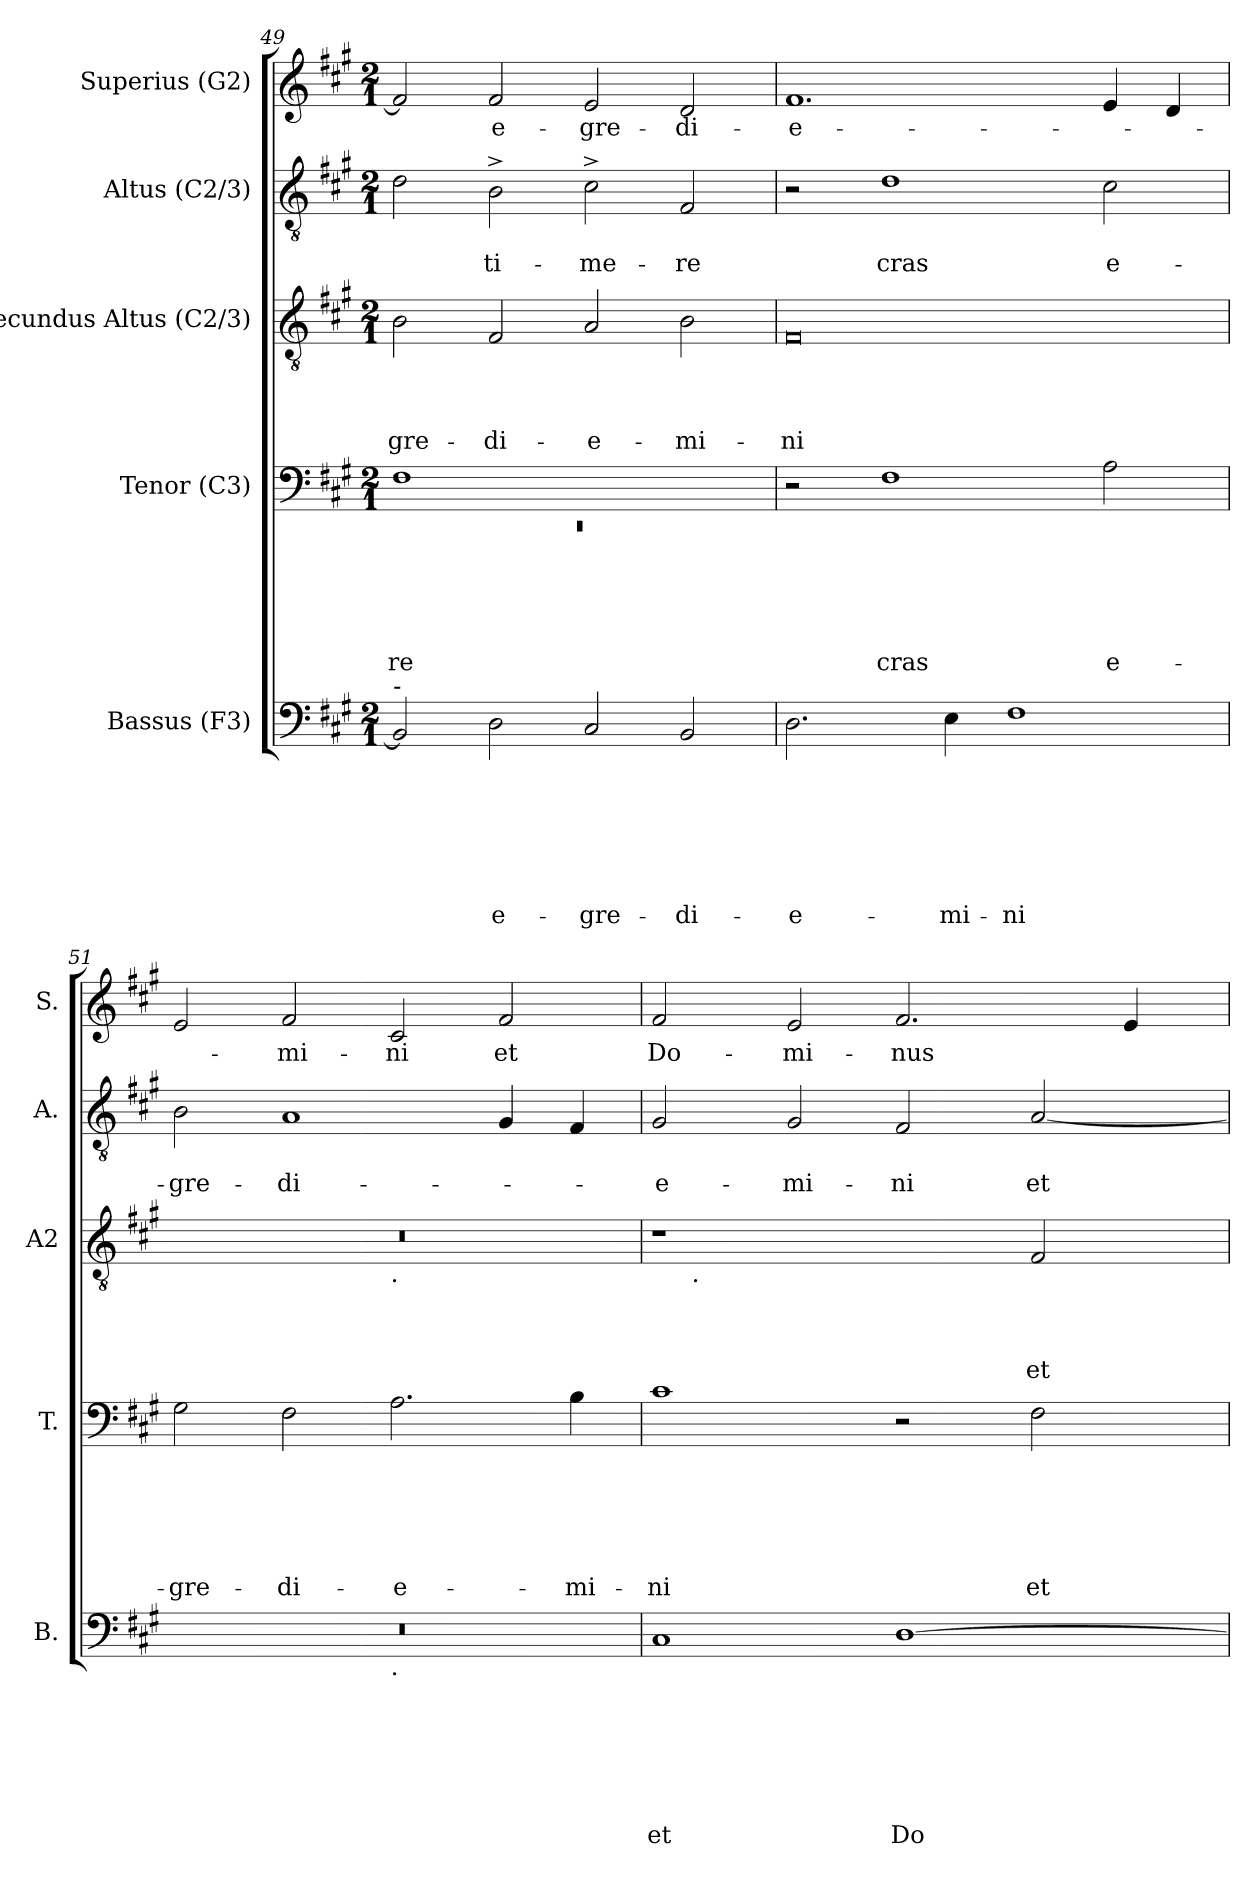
**kern	**text	**text	**text	**text	**text	**text	**text	**kern	**text	**text	**text	**text	**text	**text	**kern	**text	**text	**text	**text	**kern	**text	**text	**kern	**text
*part5	*part5	*part5	*part5	*part5	*part5	*part5	*part5	*part4	*part4	*part4	*part4	*part4	*part4	*part4	*part3	*part3	*part3	*part3	*part3	*part2	*part2	*part2	*part1	*part1
*staff5	*staff5	*staff5	*staff5	*staff5	*staff5	*staff5	*staff5	*staff4	*staff4	*staff4	*staff4	*staff4	*staff4	*staff4	*staff3	*staff3	*staff3	*staff3	*staff3	*staff2	*staff2	*staff2	*staff1	*staff1
*I"Bassus (F3)	*	*	*	*	*	*	*	*I"Tenor (C3)	*	*	*	*	*	*	*I"Secundus Altus (C2/3)	*	*	*	*	*I"Altus (C2/3)	*	*	*I"Superius (G2)	*
*I'B.	*	*	*	*	*	*	*	*I'T.	*	*	*	*	*	*	*I'A2	*	*	*	*	*I'A.	*	*	*I'S.	*
!!LO:PB:g=z
*clefF4	*	*	*	*	*	*	*	*clefF4	*	*	*	*	*	*	*clefGv2	*	*	*	*	*clefGv2	*	*	*clefG2	*
*k[f#c#g#]	*	*	*	*	*	*	*	*k[f#c#g#]	*	*	*	*	*	*	*k[f#c#g#]	*	*	*	*	*k[f#c#g#]	*	*	*k[f#c#g#]	*
*A:	*	*	*	*	*	*	*	*A:	*	*	*	*	*	*	*A:	*	*	*	*	*A:	*	*	*A:	*
*M2/1	*	*	*	*	*	*	*	*M2/1	*	*	*	*	*	*	*M2/1	*	*	*	*	*M2/1	*	*	*M2/1	*
=49	=49	=49	=49	=49	=49	=49	=49	=49	=49	=49	=49	=49	=49	=49	=49	=49	=49	=49	=49	=49	=49	=49	=49	=49
*	*	*	*	*	*	*	*	*^	*	*	*	*	*	*	*	*	*	*	*	*	*	*	*	*
!LO:TX:a:t=-	!	!	!	!	!	!	!	!	!	!	!	!	!	!	!	!	!	!	!	!	!	!	!	!	!
!	!	!	!	!	!	!	!	!	!LO:N:vis=1	!	!	!	!	!	!LO:LY:b	!	!	!	!	!LO:LY:b	!	!	!	!	!
2BB/]	.	.	.	.	.	.	.	1F#	0rEE	.	.	.	.	.	-re	2B\	.	.	.	-gre-	2d\	.	.	2f#/]	.
!	!	!	!	!	!	!	!LO:LY:b	!	!	!	!	!	!	!	!	!	!	!	!	!LO:LY:b	!	!	!LO:LY:b	!	!LO:LY:b
2D\	.	.	.	.	.	.	e-	.	.	.	.	.	.	.	.	2F#/	.	.	.	-di-	2B^>\	.	ti-	2f#/	e-
!	!	!	!	!	!	!	!LO:LY:b	!	!	!	!	!	!	!	!	!	!	!	!	!LO:LY:b	!	!	!LO:LY:b	!	!LO:LY:b
2C#/	.	.	.	.	.	.	-gre-	1ryy	.	.	.	.	.	.	.	2A/	.	.	.	-e-	2c#^>\	.	-me-	2e/	-gre-
!	!	!	!	!	!	!	!LO:LY:b	!	!	!	!	!	!	!	!	!	!	!	!	!LO:LY:b	!	!	!LO:LY:b	!	!LO:LY:b
2BB/	.	.	.	.	.	.	-di-	.	.	.	.	.	.	.	.	2B\	.	.	.	-mi-	2F#/	.	-re	2d/	-di-
*	*	*	*	*	*	*	*	*v	*v	*	*	*	*	*	*	*	*	*	*	*	*	*	*	*	*
=50	=50	=50	=50	=50	=50	=50	=50	=50	=50	=50	=50	=50	=50	=50	=50	=50	=50	=50	=50	=50	=50	=50	=50	=50
!	!	!	!	!	!	!	!LO:LY:b	!	!	!	!	!	!	!	!	!	!	!	!LO:LY:b:rj	!	!	!	!	!LO:LY:b:rj
2.D\	.	.	.	.	.	.	-e-	2r	.	.	.	.	.	.	0F#	.	.	.	-ni	2r	.	.	1.f#	-e-
!	!	!	!	!	!	!	!	!	!	!	!	!	!	!LO:LY:b	!	!	!	!	!	!	!	!LO:LY:b	!	!
.	.	.	.	.	.	.	.	1F#	.	.	.	.	.	cras	.	.	.	.	.	1d	.	cras	.	.
!	!	!	!	!	!	!	!LO:LY:b	!	!	!	!	!	!	!	!	!	!	!	!	!	!	!	!	!
4E\	.	.	.	.	.	.	-mi-	.	.	.	.	.	.	.	.	.	.	.	.	.	.	.	.	.
!	!	!	!	!	!	!	!LO:LY:b	!	!	!	!	!	!	!	!	!	!	!	!	!	!	!	!	!
1F#	.	.	.	.	.	.	-ni	.	.	.	.	.	.	.	.	.	.	.	.	.	.	.	.	.
!	!	!	!	!	!	!	!	!	!	!	!	!	!	!LO:LY:b	!	!	!	!	!	!	!	!LO:LY:b	!	!
.	.	.	.	.	.	.	.	2A\	.	.	.	.	.	e-	.	.	.	.	.	2c#\	.	e-	4e/	.
.	.	.	.	.	.	.	.	.	.	.	.	.	.	.	.	.	.	.	.	.	.	.	4d/	.
=51	=51	=51	=51	=51	=51	=51	=51	=51	=51	=51	=51	=51	=51	=51	=51	=51	=51	=51	=51	=51	=51	=51	=51	=51
!	!	!	!	!	!	!	!	!	!	!	!	!	!	!LO:LY:b	!	!	!	!	!	!	!	!LO:LY:b	!	!
*^	*	*	*	*	*	*	*	*	*	*	*	*	*	*	*^	*	*	*	*	*	*	*	*	*
0r	1ryy	.	.	.	.	.	.	.	2G#\	.	.	.	.	.	-gre-	0r	1ryy	.	.	.	.	2B\	.	-gre-	2e/	.
!	!	!	!	!	!	!	!	!	!	!	!	!	!	!	!LO:LY:b	!	!	!	!	!	!	!	!	!LO:LY:b	!	!LO:LY:b
.	.	.	.	.	.	.	.	.	2F#\	.	.	.	.	.	-di-	.	.	.	.	.	.	1A	.	-di-	2f#/	-mi-
!	!	!	!	!	!	!	!	!	!	!	!	!	!	!	!	!	!LO:TX:b:t=.	!	!	!	!	!	!	!	!	!
!	!LO:TX:b:t=.	!	!	!	!	!	!	!	!	!	!	!	!	!	!	!	!	!	!	!	!	!	!	!	!	!
!	!	!	!	!	!	!	!	!	!	!	!	!	!	!	!LO:LY:b	!	!	!	!	!	!	!	!	!	!	!LO:LY:b
.	1ryy	.	.	.	.	.	.	.	2.A\	.	.	.	.	.	-e-	.	1ryy	.	.	.	.	.	.	.	2c#/	-ni
!	!	!	!	!	!	!	!	!	!	!	!	!	!	!	!	!	!	!	!	!	!	!	!	!	!	!LO:LY:b
.	.	.	.	.	.	.	.	.	.	.	.	.	.	.	.	.	.	.	.	.	.	4G#/	.	.	2f#/	et
!	!	!	!	!	!	!	!	!	!	!	!	!	!	!	!LO:LY:b	!	!	!	!	!	!	!	!	!	!	!
.	.	.	.	.	.	.	.	.	4B\	.	.	.	.	.	-mi-	.	.	.	.	.	.	4F#/	.	.	.	.
=52	=52	=52	=52	=52	=52	=52	=52	=52	=52	=52	=52	=52	=52	=52	=52	=52	=52	=52	=52	=52	=52	=52	=52	=52	=52	=52
!	!	!	!	!	!	!	!	!LO:LY:b	!	!	!	!	!	!	!LO:LY:b	!	!	!	!	!	!	!	!	!LO:LY:b	!	!LO:LY:b
*v	*v	*	*	*	*	*	*	*	*	*	*	*	*	*	*	*	*	*	*	*	*	*	*	*	*	*
1C#	.	.	.	.	.	.	et	1c#	.	.	.	.	.	-ni	1r	16.ryy	.	.	.	.	2G#/	.	-e-	2f#/	Do-
!	!	!	!	!	!	!	!	!	!	!	!	!	!	!	!	!LO:TX:b:t=.	!	!	!	!	!	!	!	!	!
.	.	.	.	.	.	.	.	.	.	.	.	.	.	.	.	1ryy	.	.	.	.	.	.	.	.	.
!	!	!	!	!	!	!	!	!	!	!	!	!	!	!	!	!	!	!	!	!	!	!	!LO:LY:b	!	!LO:LY:b
.	.	.	.	.	.	.	.	.	.	.	.	.	.	.	.	.	.	.	.	.	2G#/	.	-mi-	2e/	-mi-
!	!	!	!	!	!	!	!LO:LY:b	!	!	!	!	!	!	!	!	!	!	!	!	!	!	!	!LO:LY:b	!	!LO:LY:b
[<1D	.	.	.	.	.	.	Do-	2r	.	.	.	.	.	.	2ryy	.	.	.	.	.	2F#/	.	-ni	2.f#/	-nus
.	.	.	.	.	.	.	.	.	.	.	.	.	.	.	.	2ryy	.	.	.	.	.	.	.	.	.
!	!	!	!	!	!	!	!	!	!	!	!	!	!	!LO:LY:b	!	!	!	!	!	!LO:LY:b	!	!	!LO:LY:b	!	!
.	.	.	.	.	.	.	.	2F#\	.	.	.	.	.	et	2F#/	.	.	.	.	et	[<2A/	.	et	.	.
.	.	.	.	.	.	.	.	.	.	.	.	.	.	.	.	4ryy	.	.	.	.	.	.	.	.	.
.	.	.	.	.	.	.	.	.	.	.	.	.	.	.	.	.	.	.	.	.	.	.	.	4e</	.
.	.	.	.	.	.	.	.	.	.	.	.	.	.	.	.	8ryy	.	.	.	.	.	.	.	.	.
.	.	.	.	.	.	.	.	.	.	.	.	.	.	.	.	32ryy	.	.	.	.	.	.	.	.	.
*	*	*	*	*	*	*	*	*	*	*	*	*	*	*	*v	*v	*	*	*	*	*	*	*	*	*
=	=	=	=	=	=	=	=	=	=	=	=	=	=	=	=	=	=	=	=	=	=	=	=	=
*-	*-	*-	*-	*-	*-	*-	*-	*-	*-	*-	*-	*-	*-	*-	*-	*-	*-	*-	*-	*-	*-	*-	*-	*-
